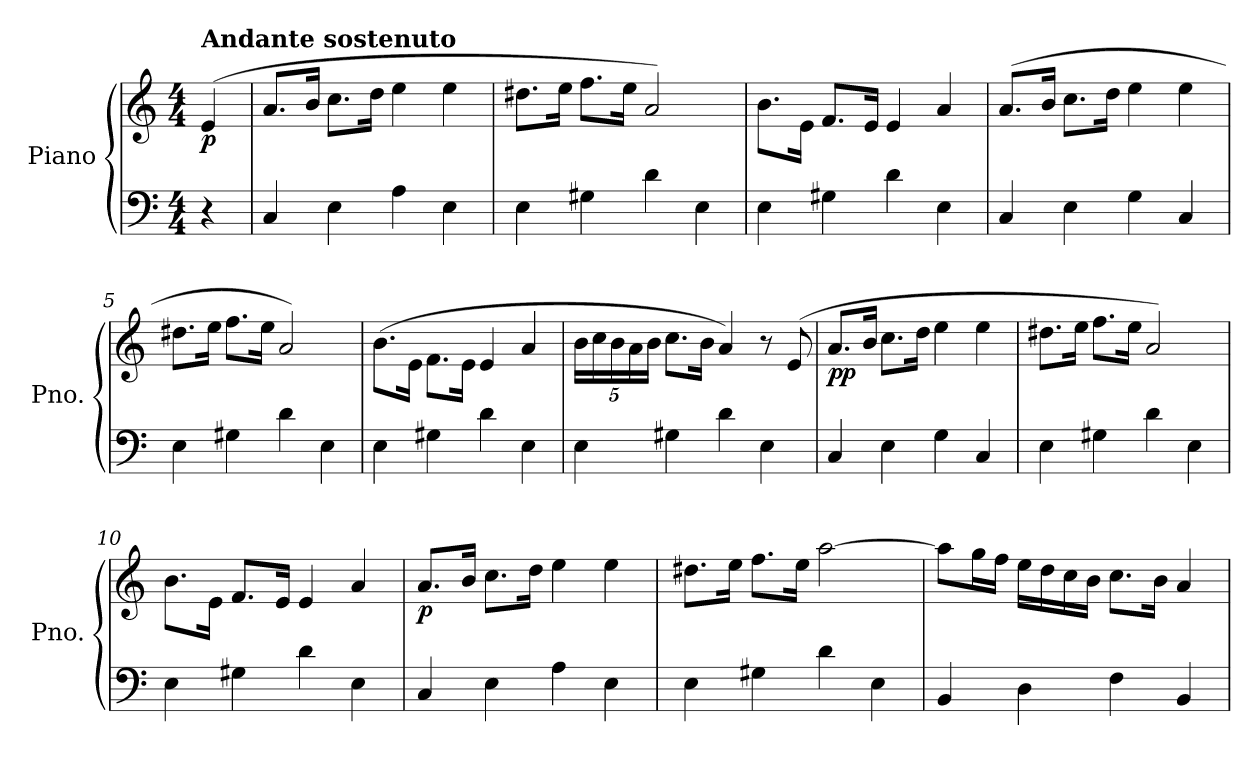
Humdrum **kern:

**kern	**kern	**dynam
*part1	*part1	*part1
*staff2	*staff1	*staff1/2
*I"Piano	*	*
*I'Pno.	*	*
*clefF4	*clefG2	*
*k[]	*k[]	*
*M4/4	*M4/4	*
=	=	=
!	!LO:TX:a:B:t=Andante sostenuto	!
!	!	!LO:DY:b
4r	(4e/	p
=1	=1	=1
4C/	8.a/L	.
.	16b/Jk	.
4E\	8.cc\L	.
.	16dd\Jk	.
4A\	4ee\	.
4E\	4ee\	.
=2	=2	=2
4E\	8.dd#X\L	.
.	16ee\Jk	.
4G#X\	8.ff\L	.
.	16ee\Jk	.
4d\	2a/)	.
4E\	.	.
=3	=3	=3
4E\	8.b\L	.
.	16e\Jk	.
!	!	!LO:DY:b
4G#X\	8.f/L	other-dynamics
.	16e/Jk	.
4d\	4e/	.
4E\	4a/	.
=4	=4	=4
4C/	(8.a/L	.
.	16b/Jk	.
4E\	8.cc\L	.
.	16dd\Jk	.
4G\	4ee\	.
4C/	4ee\	.
=5	=5	=5
4E\	8.dd#X\L	.
.	16ee\Jk	.
4G#X\	8.ff\L	.
.	16ee\Jk	.
4d\	2a/)	.
4E\	.	.
!!LO:LB:g=z
=6	=6	=6
4E\	(8.b\L	.
.	16e\Jk	.
4G#X\	8.f\L	.
.	16e\Jk	.
4d\	4e/	.
4E\	4a/	.
=7	=7	=7
!	!	!LO:DY:b
4E\	20b\LL	other-dynamics
.	20cc\	.
.	20b\	.
.	20a\	.
.	20b\JJ	.
4G#X\	8.cc\L	.
.	16b\Jk	.
4d\	4a/)	.
4E\	8r	.
.	(8e/	.
=8	=8	=8
!	!	!LO:DY:b
4C/	8.a/L	pp
.	16b/Jk	.
4E\	8.cc\L	.
.	16dd\Jk	.
4G\	4ee\	.
4C/	4ee\	.
=9	=9	=9
4E\	8.dd#X\L	.
.	16ee\Jk	.
4G#X\	8.ff\L	.
.	16ee\Jk	.
4d\	2a/)	.
4E\	.	.
=10	=10	=10
4E\	8.b\L	.
.	16e\Jk	.
!	!	!LO:DY:b
4G#X\	8.f/L	other-dynamics
.	16e/Jk	.
4d\	4e/	.
4E\	4a/	.
=11	=11	=11
!	!	!LO:DY:b
4C/	8.a/L	p
.	16b/Jk	.
4E\	8.cc\L	.
.	16dd\Jk	.
4A\	4ee\	.
4E\	4ee\	.
!!LO:LB:g=z
=12	=12	=12
4E\	8.dd#X\L	.
.	16ee\Jk	.
4G#X\	8.ff\L	.
.	16ee\Jk	.
4d\	[2aa\	.
4E\	.	.
=13	=13	=13
4BB/	8aa\L]	.
.	16gg\L	.
.	16ff\JJ	.
4D\	16ee\LL	.
.	16dd\	.
.	16cc\	.
.	16b\JJ	.
!	!	!LO:DY:b
4F\	8.cc\L	other-dynamics
.	16b\Jk	.
4BB/	4a/	.
=	=	=
*-	*-	*-
